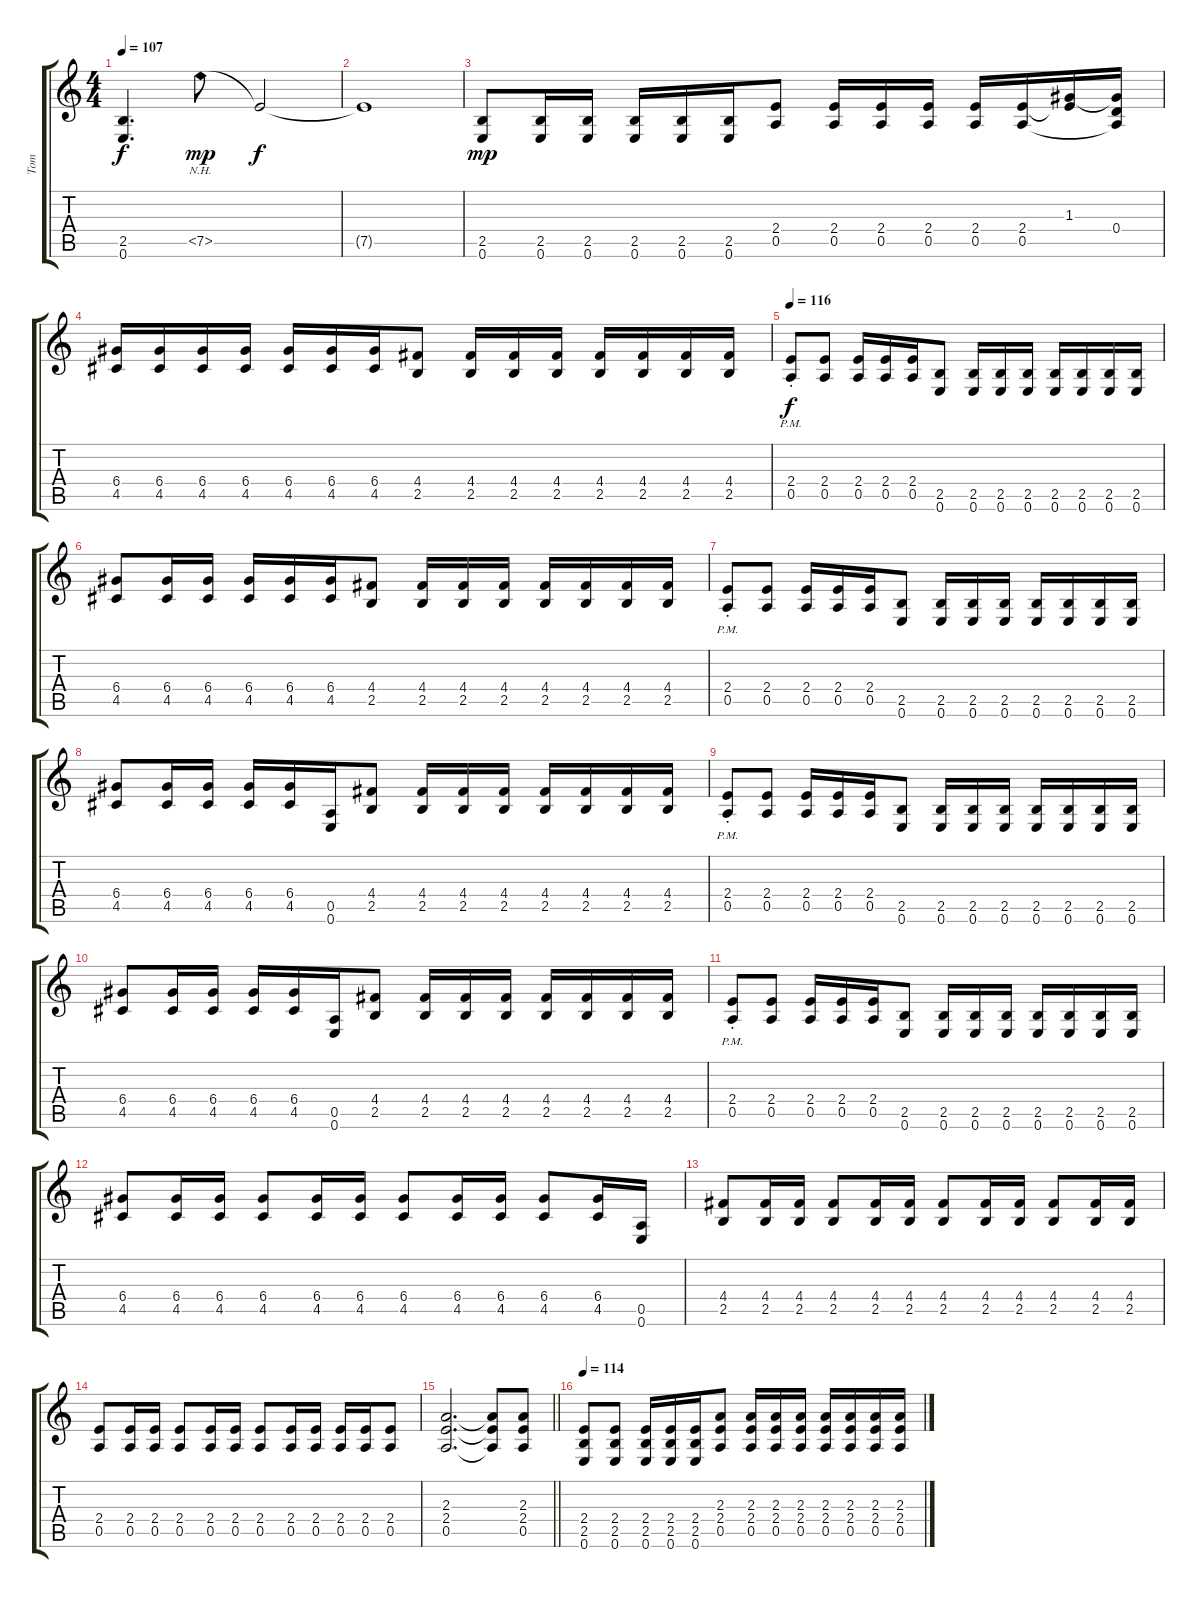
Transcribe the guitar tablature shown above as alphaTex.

\track ("Tom" "Tom") {instrument distortionguitar}
\staff {score tabs}
\tuning (E4 B3 G3 D3 A2 E2) {hide}
\ts (4 4)
\tempo 107
\clef g2
\ks c
(2.5 0.6).4{d dy f instrument distortionguitar} 7.5{nh}.8{dy mp} 7.5{t}.2{dy f} |
7.5{t}.1{volume 2} |
(2.5 0.6).8{dy mp volume 11} (2.5 0.6).16 (2.5 0.6).16 (2.5 0.6).16 (2.5 0.6).16 (2.5 0.6).16 (2.4 0.5).8 (2.4 0.5).16 (2.4 0.5).16 (2.4 0.5).16 (2.4 0.5).16 (2.4 0.5).16 (1.3 2.4{t}).16 (1.3{t} 0.4 0.5{t}).16 |
(6.4 4.5).16 (6.4 4.5).16 (6.4 4.5).16 (6.4 4.5).16 (6.4 4.5).16 (6.4 4.5).16 (6.4 4.5).16 (4.4 2.5).8 (4.4 2.5).16 (4.4 2.5).16 (4.4 2.5).16 (4.4 2.5).16 (4.4 2.5).16 (4.4 2.5).16 (4.4 2.5).16 |
\tempo 116
(2.4{pm st} 0.5{pm st}).8{dy f} (2.4 0.5).8 (2.4 0.5).16 (2.4 0.5).16 (2.4 0.5).16 (2.5 0.6).8 (2.5 0.6).16 (2.5 0.6).16 (2.5 0.6).16 (2.5 0.6).16 (2.5 0.6).16 (2.5 0.6).16 (2.5 0.6).16 |
(6.4 4.5).8 (6.4 4.5).16 (6.4 4.5).16 (6.4 4.5).16 (6.4 4.5).16 (6.4 4.5).16 (4.4 2.5).8 (4.4 2.5).16 (4.4 2.5).16 (4.4 2.5).16 (4.4 2.5).16 (4.4 2.5).16 (4.4 2.5).16 (4.4 2.5).16 |
(2.4{pm st} 0.5{pm st}).8 (2.4 0.5).8 (2.4 0.5).16 (2.4 0.5).16 (2.4 0.5).16 (2.5 0.6).8 (2.5 0.6).16 (2.5 0.6).16 (2.5 0.6).16 (2.5 0.6).16 (2.5 0.6).16 (2.5 0.6).16 (2.5 0.6).16 |
(6.4 4.5).8 (6.4 4.5).16 (6.4 4.5).16 (6.4 4.5).16 (6.4 4.5).16 (0.5 0.6).16 (4.4 2.5).8 (4.4 2.5).16 (4.4 2.5).16 (4.4 2.5).16 (4.4 2.5).16 (4.4 2.5).16 (4.4 2.5).16 (4.4 2.5).16 |
(2.4{pm st} 0.5{pm st}).8 (2.4 0.5).8 (2.4 0.5).16 (2.4 0.5).16 (2.4 0.5).16 (2.5 0.6).8 (2.5 0.6).16 (2.5 0.6).16 (2.5 0.6).16 (2.5 0.6).16 (2.5 0.6).16 (2.5 0.6).16 (2.5 0.6).16 |
(6.4 4.5).8 (6.4 4.5).16 (6.4 4.5).16 (6.4 4.5).16 (6.4 4.5).16 (0.5 0.6).16 (4.4 2.5).8 (4.4 2.5).16 (4.4 2.5).16 (4.4 2.5).16 (4.4 2.5).16 (4.4 2.5).16 (4.4 2.5).16 (4.4 2.5).16 |
(2.4{pm st} 0.5{pm st}).8 (2.4 0.5).8 (2.4 0.5).16 (2.4 0.5).16 (2.4 0.5).16 (2.5 0.6).8 (2.5 0.6).16 (2.5 0.6).16 (2.5 0.6).16 (2.5 0.6).16 (2.5 0.6).16 (2.5 0.6).16 (2.5 0.6).16 |
(6.4 4.5).8 (6.4 4.5).16 (6.4 4.5).16 (6.4 4.5).8 (6.4 4.5).16 (6.4 4.5).16 (6.4 4.5).8 (6.4 4.5).16 (6.4 4.5).16 (6.4 4.5).8 (6.4 4.5).16 (0.5 0.6).16 |
(4.4 2.5).8 (4.4 2.5).16 (4.4 2.5).16 (4.4 2.5).8 (4.4 2.5).16 (4.4 2.5).16 (4.4 2.5).8 (4.4 2.5).16 (4.4 2.5).16 (4.4 2.5).8 (4.4 2.5).16 (4.4 2.5).16 |
(2.4 0.5).8 (2.4 0.5).16 (2.4 0.5).16 (2.4 0.5).8 (2.4 0.5).16 (2.4 0.5).16 (2.4 0.5).8 (2.4 0.5).16 (2.4 0.5).16 (2.4 0.5).16 (2.4 0.5).16 (2.4 0.5).8 |
\barLineRight lightlight
(2.3 2.4 0.5).2{d} (2.3{t} 2.4{t} 0.5{t}).8 (2.3 2.4 0.5).8 |
\section ("" "")
\tempo 114
(2.4 2.5 0.6).8 (2.4 2.5 0.6).8 (2.4 2.5 0.6).16 (2.4 2.5 0.6).16 (2.4 2.5 0.6).16 (2.3 2.4 0.5).8 (2.3 2.4 0.5).16 (2.3 2.4 0.5).16 (2.3 2.4 0.5).16 (2.3 2.4 0.5).16 (2.3 2.4 0.5).16 (2.3 2.4 0.5).16 (2.3 2.4 0.5).16
